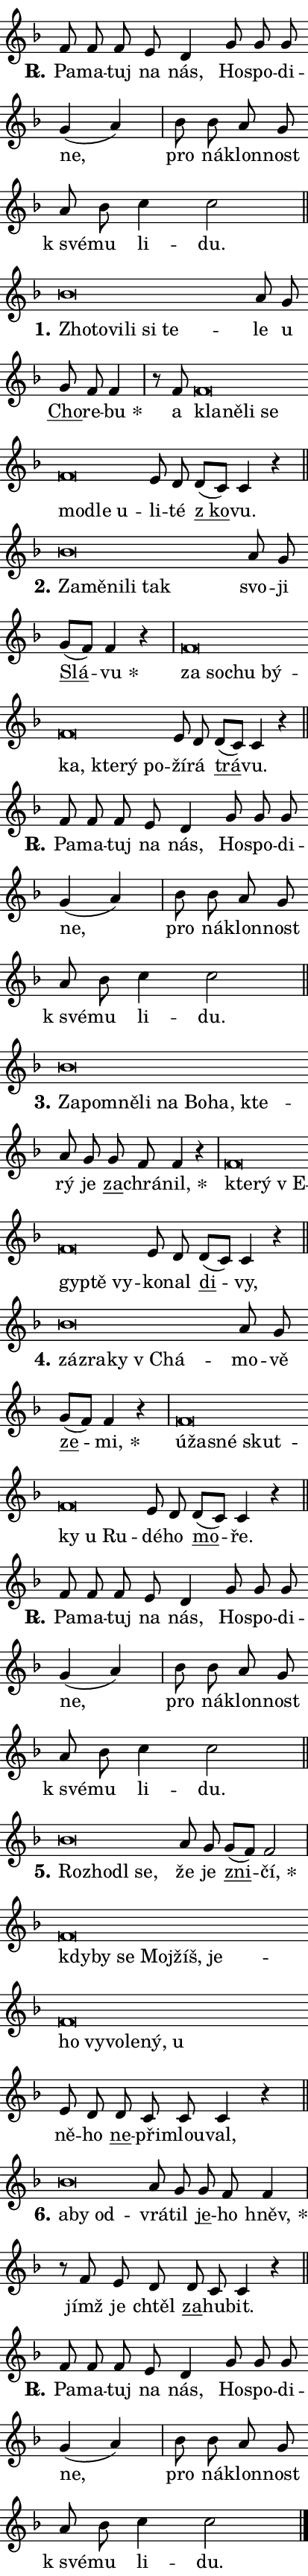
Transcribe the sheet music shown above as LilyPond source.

\version "2.22.1"
\header { tagline = "" }
\paper {
  indent = 0\cm
  top-margin = 0\cm
  right-margin = 0\cm
  bottom-margin = 0\cm
  left-margin = 0\cm
  paper-width = 7\cm
  page-breaking = #ly:one-page-breaking
  system-system-spacing.basic-distance = #11
  score-system-spacing.basic-distance = #11.3
  ragged-last = ##f
}


%% Author: Thomas Morley
%% https://lists.gnu.org/archive/html/lilypond-user/2020-05/msg00002.html
#(define (line-position grob)
"Returns position of @var[grob} in current system:
   @code{'start}, if at first time-step
   @code{'end}, if at last time-step
   @code{'middle} otherwise
"
  (let* ((col (ly:item-get-column grob))
         (ln (ly:grob-object col 'left-neighbor))
         (rn (ly:grob-object col 'right-neighbor))
         (col-to-check-left (if (ly:grob? ln) ln col))
         (col-to-check-right (if (ly:grob? rn) rn col))
         (break-dir-left
           (and
             (ly:grob-property col-to-check-left 'non-musical #f)
             (ly:item-break-dir col-to-check-left)))
         (break-dir-right
           (and
             (ly:grob-property col-to-check-right 'non-musical #f)
             (ly:item-break-dir col-to-check-right))))
        (cond ((eqv? 1 break-dir-left) 'start)
              ((eqv? -1 break-dir-right) 'end)
              (else 'middle))))

#(define (tranparent-at-line-position vctor)
  (lambda (grob)
  "Relying on @code{line-position} select the relevant enry from @var{vctor}.
Used to determine transparency,"
    (case (line-position grob)
      ((end) (not (vector-ref vctor 0)))
      ((middle) (not (vector-ref vctor 1)))
      ((start) (not (vector-ref vctor 2))))))

noteHeadBreakVisibility =
#(define-music-function (break-visibility)(vector?)
"Makes @code{NoteHead}s transparent relying on @var{break-visibility}"
#{
  \override NoteHead.transparent =
    #(tranparent-at-line-position break-visibility)
#})

#(define delete-ledgers-for-transparent-note-heads
  (lambda (grob)
    "Reads whether a @code{NoteHead} is transparent.
If so this @code{NoteHead} is removed from @code{'note-heads} from
@var{grob}, which is supposed to be @code{LedgerLineSpanner}.
As a result ledgers are not printed for this @code{NoteHead}"
    (let* ((nhds-array (ly:grob-object grob 'note-heads))
           (nhds-list
             (if (ly:grob-array? nhds-array)
                 (ly:grob-array->list nhds-array)
                 '()))
           ;; Relies on the transparent-property being done before
           ;; Staff.LedgerLineSpanner.after-line-breaking is executed.
           ;; This is fragile ...
           (to-keep
             (remove
               (lambda (nhd)
                 (ly:grob-property nhd 'transparent #f))
               nhds-list)))
      ;; TODO find a better method to iterate over grob-arrays, similiar
      ;; to filter/remove etc for lists
      ;; For now rebuilt from scratch
      (set! (ly:grob-object grob 'note-heads)  '())
      (for-each
        (lambda (nhd)
          (ly:pointer-group-interface::add-grob grob 'note-heads nhd))
        to-keep))))

hideNotes = {
  \noteHeadBreakVisibility #begin-of-line-visible
}
unHideNotes = {
  \noteHeadBreakVisibility #all-visible
}

% work-around for resetting accidentals
% https://lilypond.org/doc/v2.23/Documentation/notation/displaying-rhythms#unmetered-music
cadenzaMeasure = {
  \cadenzaOff
  \partial 1024 s1024
  \cadenzaOn
}

#(define-markup-command (accent layout props text) (markup?)
  "Underline accented syllable"
  (interpret-markup layout props
    #{\markup \override #'(offset . 4.3) \underline { #text }#}))

responsum = \markup \concat {
  "R" \hspace #-1.05 \path #0.1 #'((moveto 0 0.07) (lineto 0.9 0.8)) \hspace #0.05 "."
}

\layout {
    \context {
        \Staff
        \remove "Time_signature_engraver"
        \override LedgerLineSpanner.after-line-breaking = #delete-ledgers-for-transparent-note-heads
    }
    \context {
        \Voice {
            \override NoteHead.output-attributes = #'((class . "notehead"))
            \override Hairpin.height = #0.55
        }
    }
    \context {
        \Lyrics {
            \override StanzaNumber.output-attributes = #'((class . "stanzanumber"))
            \override LyricSpace.minimum-distance = #0.9
            \override LyricText.font-name = #"TeX Gyre Schola"
            \override LyricText.font-size = 1
            \override StanzaNumber.font-name = #"TeX Gyre Schola Bold"
            \override StanzaNumber.font-size = 1
        }
    }
}

% magnetic-lyrics.ily
%
%   written by
%     Jean Abou Samra <jean@abou-samra.fr>
%     Werner Lemberg <wl@gnu.org>
%
%   adapted by
%     Jiri Hon <jiri.hon@gmail.com>
%
% Version 2022-Apr-15

% https://www.mail-archive.com/lilypond-user@gnu.org/msg149350.html

#(define (Left_hyphen_pointer_engraver context)
   "Collect syllable-hyphen-syllable occurrences in lyrics and store
them in properties.  This engraver only looks to the left.  For
example, if the lyrics input is @code{foo -- bar}, it does the
following.

@itemize @bullet
@item
Set the @code{text} property of the @code{LyricHyphen} grob between
@q{foo} and @q{bar} to @code{foo}.

@item
Set the @code{left-hyphen} property of the @code{LyricText} grob with
text @q{foo} to the @code{LyricHyphen} grob between @q{foo} and
@q{bar}.
@end itemize

Use this auxiliary engraver in combination with the
@code{lyric-@/text::@/apply-@/magnetic-@/offset!} hook."
   (let ((hyphen #f)
         (text #f))
     (make-engraver
      (acknowledgers
       ((lyric-syllable-interface engraver grob source-engraver)
        (set! text grob)))
      (end-acknowledgers
       ((lyric-hyphen-interface engraver grob source-engraver)
        ;(when (not (grob::has-interface grob 'lyric-space-interface))
          (set! hyphen grob)));)
      ((stop-translation-timestep engraver)
       (when (and text hyphen)
         (ly:grob-set-object! text 'left-hyphen hyphen))
       (set! text #f)
       (set! hyphen #f)))))

#(define (lyric-text::apply-magnetic-offset! grob)
   "If the space between two syllables is less than the value in
property @code{LyricText@/.details@/.squash-threshold}, move the right
syllable to the left so that it gets concatenated with the left
syllable.

Use this function as a hook for
@code{LyricText@/.after-@/line-@/breaking} if the
@code{Left_@/hyphen_@/pointer_@/engraver} is active."
   (let ((hyphen (ly:grob-object grob 'left-hyphen #f)))
     (when hyphen
       (let ((left-text (ly:spanner-bound hyphen LEFT)))
         (when (grob::has-interface left-text 'lyric-syllable-interface)
           (let* ((common (ly:grob-common-refpoint grob left-text X))
                  (this-x-ext (ly:grob-extent grob common X))
                  (left-x-ext
                   (begin
                     ;; Trigger magnetism for left-text.
                     (ly:grob-property left-text 'after-line-breaking)
                     (ly:grob-extent left-text common X)))
                  ;; `delta` is the gap width between two syllables.
                  (delta (- (interval-start this-x-ext)
                            (interval-end left-x-ext)))
                  (details (ly:grob-property grob 'details))
                  (threshold (assoc-get 'squash-threshold details 0.2)))
             (when (< delta threshold)
               (let* (;; We have to manipulate the input text so that
                      ;; ligatures crossing syllable boundaries are not
                      ;; disabled.  For languages based on the Latin
                      ;; script this is essentially a beautification.
                      ;; However, for non-Western scripts it can be a
                      ;; necessity.
                      (lt (ly:grob-property left-text 'text))
                      (rt (ly:grob-property grob 'text))
                      (is-space (grob::has-interface hyphen 'lyric-space-interface))
                      (space (if is-space " " ""))
                      (space-markup (grob-interpret-markup grob " "))
                      (space-size (interval-length (ly:stencil-extent space-markup X)))
                      (extra-delta (if is-space space-size 0))
                      ;; Append new syllable.
                      (ltrt-space (if (and (string? lt) (string? rt))
                                (string-append lt space rt)
                                (make-concat-markup (list lt space rt))))
                      ;; Right-align `ltrt` to the right side.
                      (ltrt-space-markup (grob-interpret-markup
                               grob
                               (make-translate-markup
                                (cons (interval-length this-x-ext) 0)
                                (make-right-align-markup ltrt-space)))))
                 (begin
                   ;; Don't print `left-text`.
                   (ly:grob-set-property! left-text 'stencil #f)
                   ;; Set text and stencil (which holds all collected
                   ;; syllables so far) and shift it to the left.
                   (ly:grob-set-property! grob 'text ltrt-space)
                   (ly:grob-set-property! grob 'stencil ltrt-space-markup)
                   (ly:grob-translate-axis! grob (- (- delta extra-delta)) X))))))))))


#(define (lyric-hyphen::displace-bounds-first grob)
   ;; Make very sure this callback isn't triggered too early.
   (let ((left (ly:spanner-bound grob LEFT))
         (right (ly:spanner-bound grob RIGHT)))
     (ly:grob-property left 'after-line-breaking)
     (ly:grob-property right 'after-line-breaking)
     (ly:lyric-hyphen::print grob)))

squashThreshold = #0.4

\layout {
  \context {
    \Lyrics
    \consists #Left_hyphen_pointer_engraver
    \override LyricText.after-line-breaking =
      #lyric-text::apply-magnetic-offset!
    \override LyricHyphen.stencil = #lyric-hyphen::displace-bounds-first
    \override LyricText.details.squash-threshold = \squashThreshold
    \override LyricHyphen.minimum-distance = 0
    \override LyricHyphen.minimum-length = \squashThreshold
  }
}

squash = \override LyricText.details.squash-threshold = 9999
unSquash = \override LyricText.details.squash-threshold = \squashThreshold

left = \override LyricText.self-alignment-X = #LEFT
unLeft = \revert LyricText.self-alignment-X

starOffset = #(lambda (grob) 
                (let ((x_offset (ly:self-alignment-interface::aligned-on-x-parent grob)))
                  (if (= x_offset 0) 0 (+ x_offset 1.2))))

star = #(define-music-function (syllable)(string?)
"Append star separator at the end of a syllable"
#{
  \once \override LyricText.X-offset = #starOffset
  \lyricmode { \markup {
    #syllable
    \override #'((font-name . "TeX Gyre Schola Bold")) \hspace #0.2 \lower #0.65 \larger "*"
  } }
#})

starAccent = #(define-music-function (syllable)(string?)
"Append star separator at the end of a syllable and make accent"
#{
  \once \override LyricText.X-offset = #starOffset
  \lyricmode { \markup {
    \accent #syllable
    \override #'((font-name . "TeX Gyre Schola Bold")) \hspace #0.2 \lower #0.65 \larger "*"
  } }
#})

breath = #(define-music-function (syllable)(string?)
"Append breathing indicator at the end of a syllable"
#{
  \lyricmode { \markup { #syllable "+" } }
#})

optionalBreath = #(define-music-function (syllable)(string?)
"Append optional breathing indicator at the end of a syllable"
#{
  \lyricmode { \markup { #syllable "(+)" } }
#})


\score {
    <<
        \new Voice = "melody" { \cadenzaOn \key f \major \relative { f'8 f f e d4 \bar "" g8 g g \bar "" g4( a) \cadenzaMeasure \bar "|" bes8 bes a g \bar "" a bes c4 c2 \cadenzaMeasure \bar "||" \break } }
        \new Lyrics \lyricsto "melody" { \lyricmode { \set stanza = \responsum
Pa -- ma -- tuj na nás, Ho -- spo -- di -- ne, pro ná -- klon -- nost "k své" -- mu li -- du. } }
    >>
    \layout {}
}

\score {
    <<
        \new Voice = "melody" { \cadenzaOn \key f \major \relative { bes'\breve*1/16 \hideNotes \breve*1/16 \bar "" \breve*1/16 \bar "" \breve*1/16 \bar "" \breve*1/16 \breve*1/16 \bar "" \unHideNotes a8 g \bar "" g f f4 \cadenzaMeasure \bar "|" r8 f f\breve*1/16 \hideNotes \breve*1/16 \bar "" \breve*1/16 \bar "" \breve*1/16 \bar "" \breve*1/16 \bar "" \breve*1/16 \breve*1/16 \bar "" \unHideNotes e8 d \bar "" d[( c)] c4 r \cadenzaMeasure \bar "||" \break } }
        \new Lyrics \lyricsto "melody" { \lyricmode { \set stanza = "1."
\left Zho -- \squash to -- vi -- li si te -- \unLeft \unSquash le u \markup \accent Cho -- re -- \star bu a \left kla -- \squash ně -- li se mo -- dle u -- \unLeft \unSquash li -- té \markup \accent "z ko" -- vu. } }
    >>
    \layout {}
}

\score {
    <<
        \new Voice = "melody" { \cadenzaOn \key f \major \relative { bes'\breve*1/16 \hideNotes \breve*1/16 \bar "" \breve*1/16 \bar "" \breve*1/16 \breve*1/16 \bar "" \unHideNotes a8 g \bar "" g[( f)] f4 r \cadenzaMeasure \bar "|" f\breve*1/16 \hideNotes \breve*1/16 \bar "" \breve*1/16 \bar "" \breve*1/16 \bar "" \breve*1/16 \bar "" \breve*1/16 \bar "" \breve*1/16 \breve*1/16 \bar "" \unHideNotes e8 d \bar "" d[( c)] c4 r \cadenzaMeasure \bar "||" \break } }
        \new Lyrics \lyricsto "melody" { \lyricmode { \set stanza = "2."
\left Za -- \squash mě -- ni -- li tak \unLeft \unSquash svo -- ji \markup \accent Slá -- \star vu \left za \squash so -- chu bý -- ka, kte -- rý po -- \unLeft \unSquash ží -- rá \markup \accent trá -- vu. } }
    >>
    \layout {}
}

\score {
    <<
        \new Voice = "melody" { \cadenzaOn \key f \major \relative { f'8 f f e d4 \bar "" g8 g g \bar "" g4( a) \cadenzaMeasure \bar "|" bes8 bes a g \bar "" a bes c4 c2 \cadenzaMeasure \bar "||" \break } }
        \new Lyrics \lyricsto "melody" { \lyricmode { \set stanza = \responsum
Pa -- ma -- tuj na nás, Ho -- spo -- di -- ne, pro ná -- klon -- nost "k své" -- mu li -- du. } }
    >>
    \layout {}
}

\score {
    <<
        \new Voice = "melody" { \cadenzaOn \key f \major \relative { bes'\breve*1/16 \hideNotes \breve*1/16 \bar "" \breve*1/16 \bar "" \breve*1/16 \bar "" \breve*1/16 \bar "" \breve*1/16 \bar "" \breve*1/16 \breve*1/16 \bar "" \unHideNotes a8 g \bar "" g f f4 r \cadenzaMeasure \bar "|" f\breve*1/16 \hideNotes \breve*1/16 \bar "" \breve*1/16 \bar "" \breve*1/16 \bar "" \breve*1/16 \breve*1/16 \bar "" \unHideNotes e8 d \bar "" d[( c)] c4 r \cadenzaMeasure \bar "||" \break } }
        \new Lyrics \lyricsto "melody" { \lyricmode { \set stanza = "3."
\left Za -- \squash po -- mně -- li na Bo -- ha, kte -- \unLeft \unSquash rý je \markup \accent za -- chrá -- \star nil, \left kte -- \squash rý "v E" -- gyp -- tě vy -- \unLeft \unSquash ko -- nal \markup \accent di -- vy, } }
    >>
    \layout {}
}

\score {
    <<
        \new Voice = "melody" { \cadenzaOn \key f \major \relative { bes'\breve*1/16 \hideNotes \breve*1/16 \bar "" \breve*1/16 \breve*1/16 \bar "" \unHideNotes a8 g \bar "" g[( f)] f4 r \cadenzaMeasure \bar "|" f\breve*1/16 \hideNotes \breve*1/16 \bar "" \breve*1/16 \bar "" \breve*1/16 \bar "" \breve*1/16 \bar "" \breve*1/16 \breve*1/16 \bar "" \unHideNotes e8 d \bar "" d[( c)] c4 r \cadenzaMeasure \bar "||" \break } }
        \new Lyrics \lyricsto "melody" { \lyricmode { \set stanza = "4."
\left zá -- \squash zra -- ky "v Chá" -- \unLeft \unSquash mo -- vě \markup \accent ze -- \star mi, \left ú -- \squash ža -- sné skut -- ky u Ru -- \unLeft \unSquash dé -- ho \markup \accent mo -- ře. } }
    >>
    \layout {}
}

\score {
    <<
        \new Voice = "melody" { \cadenzaOn \key f \major \relative { f'8 f f e d4 \bar "" g8 g g \bar "" g4( a) \cadenzaMeasure \bar "|" bes8 bes a g \bar "" a bes c4 c2 \cadenzaMeasure \bar "||" \break } }
        \new Lyrics \lyricsto "melody" { \lyricmode { \set stanza = \responsum
Pa -- ma -- tuj na nás, Ho -- spo -- di -- ne, pro ná -- klon -- nost "k své" -- mu li -- du. } }
    >>
    \layout {}
}

\score {
    <<
        \new Voice = "melody" { \cadenzaOn \key f \major \relative { bes'\breve*1/16 \hideNotes \breve*1/16 \bar "" \breve*1/16 \breve*1/16 \bar "" \unHideNotes a8 g \bar "" g[( f)] f2 \cadenzaMeasure \bar "|" f\breve*1/16 \hideNotes \breve*1/16 \bar "" \breve*1/16 \bar "" \breve*1/16 \bar "" \breve*1/16 \bar "" \breve*1/16 \bar "" \breve*1/16 \bar "" \breve*1/16 \bar "" \breve*1/16 \bar "" \breve*1/16 \bar "" \breve*1/16 \breve*1/16 \bar "" \unHideNotes e8 d \bar "" d c c c4 r \cadenzaMeasure \bar "||" \break } }
        \new Lyrics \lyricsto "melody" { \lyricmode { \set stanza = "5."
\left Roz -- \squash ho -- dl se, \unLeft \unSquash že je \markup \accent zni -- \star čí, \left kdy -- \squash by se Moj -- žíš, je -- ho vy -- vo -- le -- ný, u \unLeft \unSquash ně -- ho \markup \accent ne -- při -- mlou -- val, } }
    >>
    \layout {}
}

\score {
    <<
        \new Voice = "melody" { \cadenzaOn \key f \major \relative { bes'\breve*1/16 \hideNotes \breve*1/16 \breve*1/16 \bar "" \unHideNotes a8 g \bar "" g f f4 \cadenzaMeasure \bar "|" r8 f8 e8 d \bar "" d c c4 r \cadenzaMeasure \bar "||" \break } }
        \new Lyrics \lyricsto "melody" { \lyricmode { \set stanza = "6."
\left a -- \squash by od -- \unLeft \unSquash vrá -- til \markup \accent je -- ho \star hněv, jímž je chtěl \markup \accent za -- hu -- bit. } }
    >>
    \layout {}
}

\score {
    <<
        \new Voice = "melody" { \cadenzaOn \key f \major \relative { f'8 f f e d4 \bar "" g8 g g \bar "" g4( a) \cadenzaMeasure \bar "|" bes8 bes a g \bar "" a bes c4 c2 \cadenzaMeasure \bar "||" \break } \bar "|." }
        \new Lyrics \lyricsto "melody" { \lyricmode { \set stanza = \responsum
Pa -- ma -- tuj na nás, Ho -- spo -- di -- ne, pro ná -- klon -- nost "k své" -- mu li -- du. } }
    >>
    \layout {}
}
